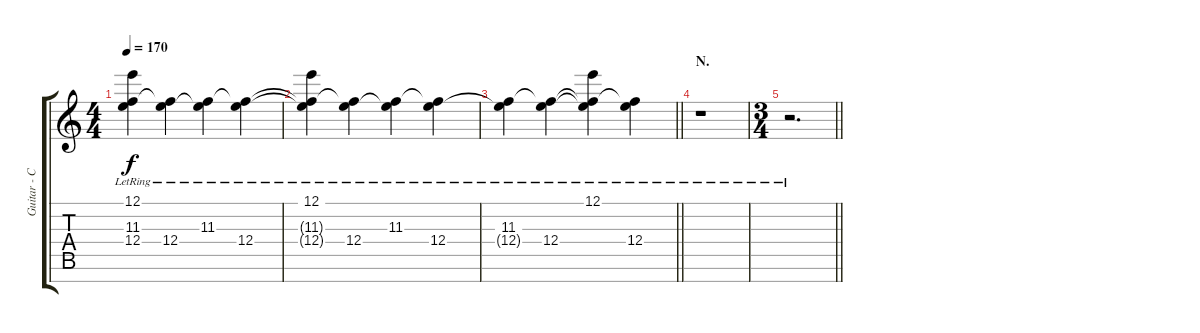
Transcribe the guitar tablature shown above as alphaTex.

\track ("Guitar - Center" "Guitar - C") {instrument electricguitarjazz}
\staff {score tabs}
\tuning (E4 B3 Gb3 E3 B2 E2 B1) {hide}
\ts (4 4)
\tempo 170
\clef g2
\ks c
(12.1{lr} 11.3{t} 12.4{t}).4{dy f} (11.3{t} 12.4{lr}).4{beam merge} (11.3{lr} 12.4{t}).4 (11.3{t} 12.4{lr}).4 |
(12.1{lr} 11.3{t} 12.4{t}).4 (11.3{t} 12.4{lr}).4{beam merge} (11.3{lr} 12.4{t}).4 (11.3{t} 12.4{lr}).4 |
\barLineRight lightlight
(11.3{lr} 12.4{t}).4 (11.3{t} 12.4{lr}).4 (12.1{lr} 11.3{t} 12.4{t}).4 (11.3{t} 12.4{lr}).4 |
\section ("" "N.")
r.1 |
\ts (3 4)
\barLineRight lightlight
r.2{d}
